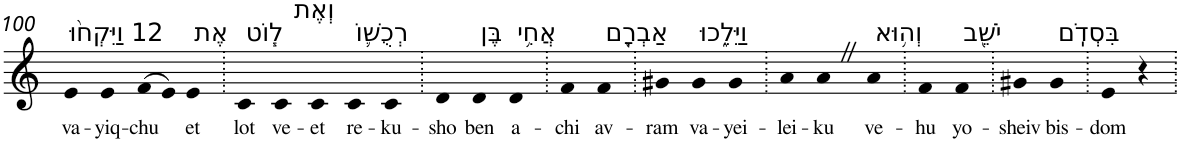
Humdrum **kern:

**kern	**text
*part1	*part1
*staff1	*staff1
*I"Piano	*
*I'Pno	*
!!LO:PB:g=z
*clefG2	*
*k[]	*
=100	=100
!LO:TX:a:t=12 וַיִּקְח֨וּ	!
!	!LO:LY:b
4e	va-
!	!LO:LY:b
4e	-yiq-
!	!LO:LY:b
(>8f	-chu
8e)	.
!LO:TX:a:t=אֶת	!
!	!LO:LY:b
4e	et
=101.	=101.
!LO:TX:a:t=ל֧וֹט	!
!	!LO:LY:b
4c	lot
!LO:TX:a:t=וְאֶת	!
!	!LO:LY:b
4c	ve-
!	!LO:LY:b
4c	-et
!LO:TX:a:t=רְכֻשׁ֛וֹ	!
!	!LO:LY:b
4c	re-
!	!LO:LY:b
4c	-ku-
=102.	=102.
!	!LO:LY:b
4d	-sho
!LO:TX:a:t=בֶּן	!
!	!LO:LY:b
4d	ben
!LO:TX:a:t=אֲחִ֥י	!
!	!LO:LY:b
4d	a-
=103.	=103.
!	!LO:LY:b
4f	-chi
!LO:TX:a:t=אַבְרָ֖ם	!
!	!LO:LY:b
4f	av-
=104.	=104.
!	!LO:LY:b
4g#X	-ram
!LO:TX:a:t=וַיֵּלֵ֑כוּ	!
!	!LO:LY:b
4g#	va-
!	!LO:LY:b
4g#	-yei-
=105.	=105.
!	!LO:LY:b
4a	-lei-
!	!LO:LY:b
4aZ	-ku
!LO:TX:a:t=וְה֥וּא	!
!	!LO:LY:b
4a	ve-
=106.	=106.
!	!LO:LY:b
4f	-hu
!LO:TX:a:t=יֹשֵׁ֖ב	!
!	!LO:LY:b
4f	yo-
=107.	=107.
!	!LO:LY:b
4g#X	-sheiv
!LO:TX:a:t=בִּסְדֹֽם	!
!	!LO:LY:b
4g#	bis-
=108.	=108.
!	!LO:LY:b
4e	-dom
4r	.
=.	=.
*-	*-
